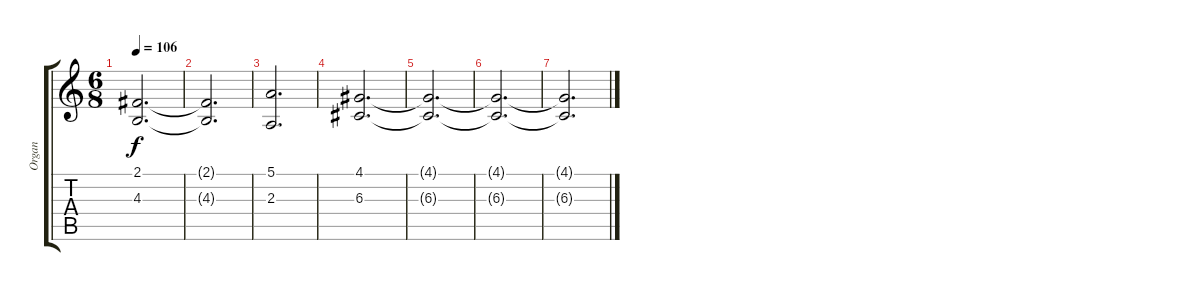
\track ("Organ" "Organ") {instrument percussiveorgan}
\staff {score tabs}
\tuning (E4 B3 G3 D3 A2 E2) {hide}
\ts (6 8)
\tempo 106
\clef g2
\ks c
(2.1 4.3).2{d dy f} |
(2.1{t} 4.3{t}).2{d} |
(5.1 2.3).2{d} |
(4.1 6.3).2{d volume 1} |
(4.1{t} 6.3{t}).2{d} |
(4.1{t} 6.3{t}).2{d} |
(4.1{t} 6.3{t}).2{d}
